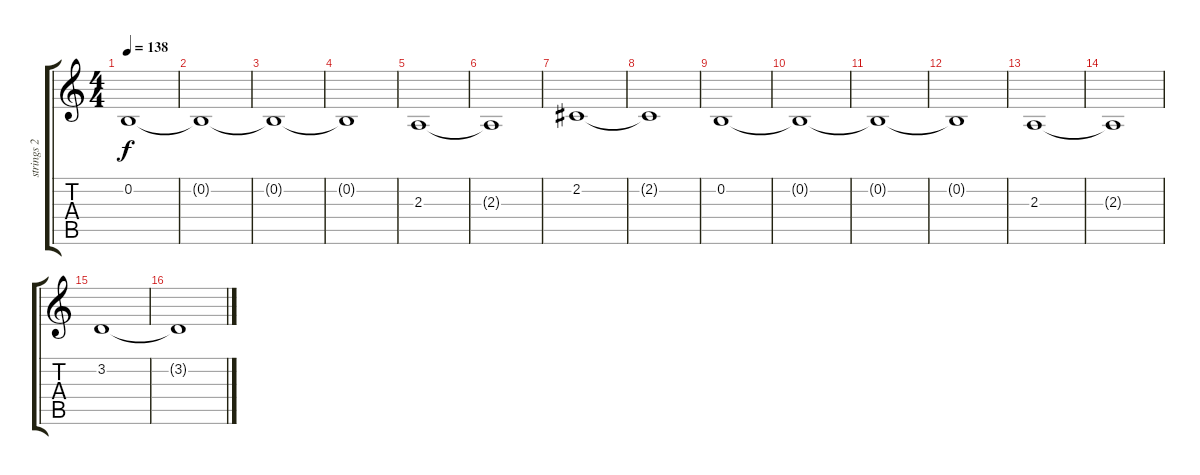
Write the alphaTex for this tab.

\track ("strings 2" "strings 2") {instrument synthstrings1}
\staff {score tabs}
\tuning (E4 B3 G3 D3 A2 E2) {hide}
\ts (4 4)
\tempo 138
\clef g2
\ks c
0.2.1{dy f} |
0.2{t}.1 |
0.2{t}.1 |
0.2{t}.1 |
2.3.1 |
2.3{t}.1 |
2.2.1 |
2.2{t}.1 |
0.2.1 |
0.2{t}.1 |
0.2{t}.1 |
0.2{t}.1 |
2.3.1 |
2.3{t}.1 |
3.2.1 |
3.2{t}.1
